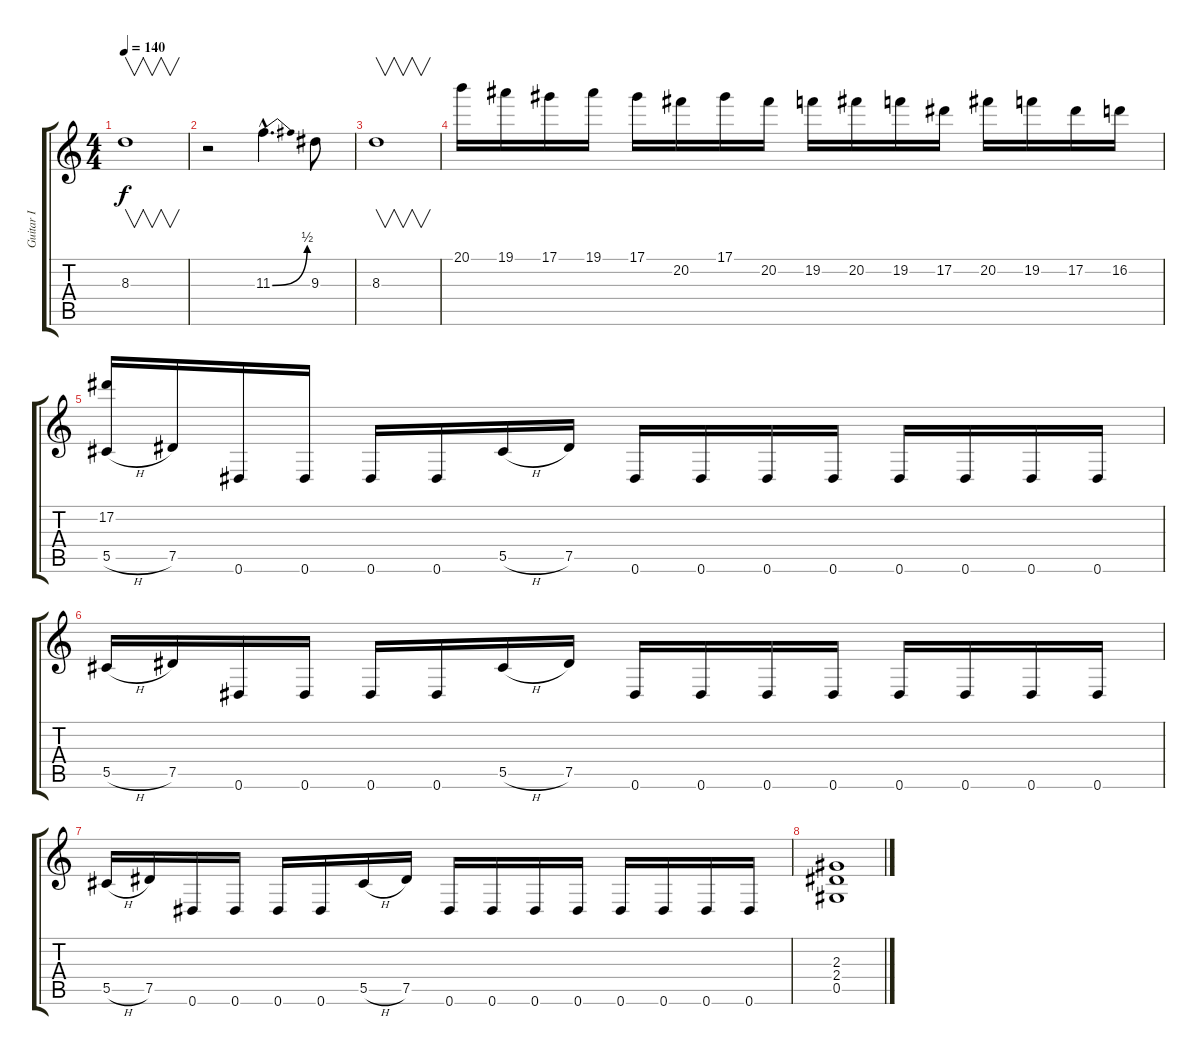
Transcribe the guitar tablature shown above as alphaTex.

\track ("Guitar I" "Guitar I") {instrument distortionguitar}
\staff {score tabs}
\tuning (Eb4 Bb3 Gb3 Db3 Ab2 Eb2) {hide}
\ts (4 4)
\tempo 140
\clef g2
\ks c
8.3.1{v dy f} |
r.2 11.3{be (bend 0 0 60 2) hac}.4{d} 9.3.8 |
8.3.1{v} |
20.1.16 19.1.16 17.1.16 19.1.16 17.1.16 20.2.16 17.1.16 20.2.16 19.2.16 20.2.16 19.2.16 17.2.16 20.2.16 19.2.16 17.2.16 16.2.16 |
(17.2 5.5{h}).16 7.5.16 0.6.16 0.6.16 0.6.16 0.6.16 5.5{h}.16 7.5.16 0.6.16 0.6.16 0.6.16 0.6.16 0.6.16 0.6.16 0.6.16 0.6.16 |
5.5{h}.16 7.5.16 0.6.16 0.6.16 0.6.16 0.6.16 5.5{h}.16 7.5.16 0.6.16 0.6.16 0.6.16 0.6.16 0.6.16 0.6.16 0.6.16 0.6.16 |
5.5{h}.16 7.5.16 0.6.16 0.6.16 0.6.16 0.6.16 5.5{h}.16 7.5.16 0.6.16 0.6.16 0.6.16 0.6.16 0.6.16 0.6.16 0.6.16 0.6.16 |
(2.3 2.4 0.5).1
